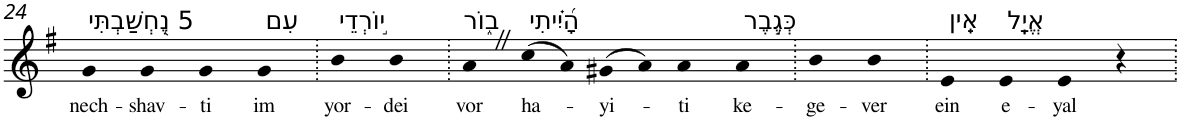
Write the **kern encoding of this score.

**kern	**text
*part1	*part1
*staff1	*staff1
*I"Piano	*
*I'Pno	*
!!LO:PB:g=z
*clefG2	*
*k[f#]	*
*G:	*
=24	=24
!LO:TX:a:t=5 נֶ֭חְשַׁבְתִּי	!
!	!LO:LY:b
4g	nech-
!	!LO:LY:b
4g	-shav-
!	!LO:LY:b
4g	-ti
!LO:TX:a:t=עִם	!
!	!LO:LY:b
4g	im
=25.	=25.
!LO:TX:a:t=י֣וֹרְדֵי	!
!	!LO:LY:b
4b	yor-
!	!LO:LY:b
4b	-dei
=26.	=26.
!LO:TX:a:t=ב֑וֹר	!
!	!LO:LY:b
4aZ	vor
!LO:TX:a:t=הָ֝יִ֗יתִי	!
!	!LO:LY:b
(>8cc	ha-
8a)	.
!	!LO:LY:b
(>8g#X	-yi-
8a)	.
!	!LO:LY:b
4a	-ti
!LO:TX:a:t=כְּגֶ֣בֶר	!
!	!LO:LY:b
4a	ke-
=27.	=27.
!	!LO:LY:b
4b	-ge-
!	!LO:LY:b
4b	-ver
=28.	=28.
!LO:TX:a:t=אֵֽין	!
!	!LO:LY:b
4e	ein
!LO:TX:a:t=אֱיָֽל	!
!	!LO:LY:b
4e	e-
!	!LO:LY:b
4e	-yal
4r	.
=.	=.
*-	*-
